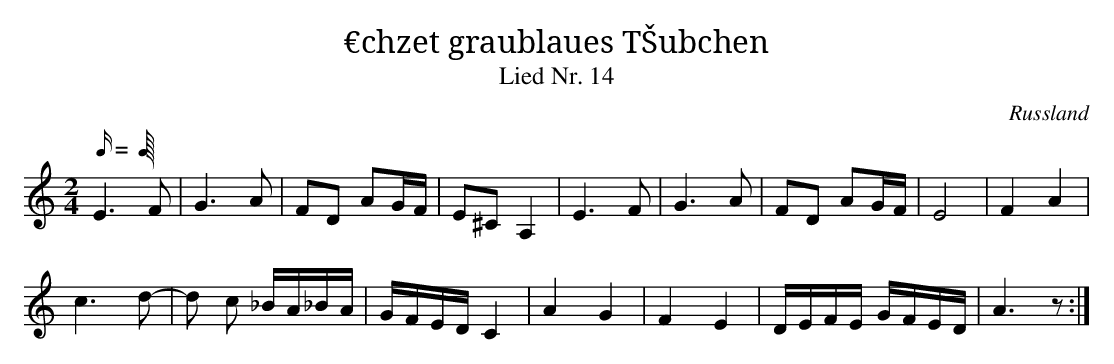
X:1
T: €chzet graublaues TŠubchen
T:Lied Nr. 14
L:1/16
M:2/4
Q:C4=120
O:Russland
K:C
E6F2|G6 A2|F2D2 A2GF|E2^C2A,4|E6F2|G6 A2|F2D2 A2GF|E8|F4A4|
c6d2-|d2 c2 _BA_BA|GFEDC4|A4 G4|F4 E4| DEFE GFED|A6 z2:|
